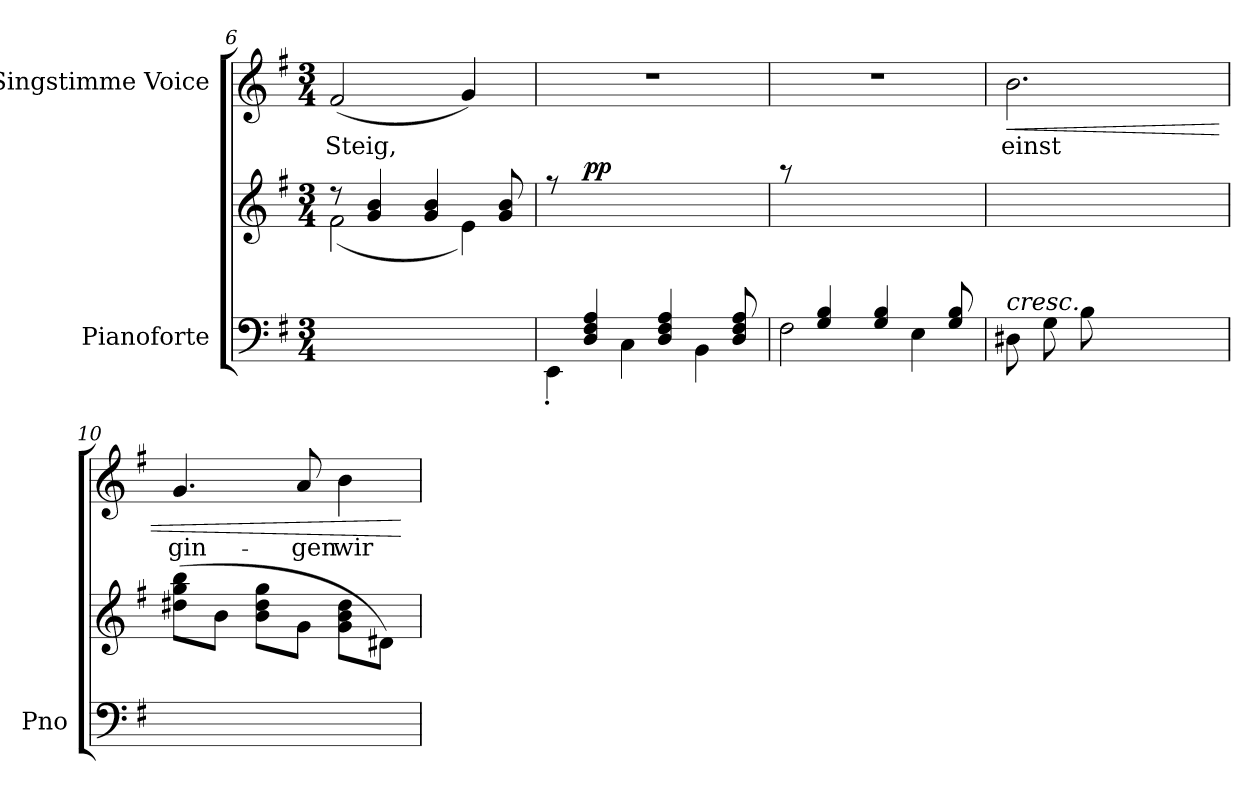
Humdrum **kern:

**kern	**kern	**dynam	**kern	**text	**dynam
*part2	*part2	*part2	*part1	*part1	*part1
*staff3	*staff2	*staff2/3	*staff1	*staff1	*staff1
*I"Pianoforte	*	*	*I"Singstimme Voice	*	*
*I'Pno	*	*	*	*	*
*clefF4	*clefG2	*	*clefG2	*	*
*k[f#]	*k[f#]	*	*k[f#]	*	*
*M3/4	*M3/4	*	*M3/4	*	*
=6	=6	=6	=6	=6	=6
*	*^	*	*	*	*
!	!	!	!	!	!LO:LY:b	!
2.ryy	8rdd	(<2f#\	.	(<2f#/	Steig,	.
.	4g/ 4b/	.	.	.	.	.
.	4g/ 4b/	.	.	.	.	.
.	.	4e\)	.	4g/)	.	.
.	8g/ 8b/	.	.	.	.	.
*	*v	*v	*	*	*	*
=7	=7	=7	=7	=7	=7
*^	*	*	*	*	*
8ryy	4EE'\	8rff	.	2.r	.	.
!	!	!	!LO:DY:a	!	!	!
4D/ 4F#/ 4A/	.	2ryy	pp	.	.	.
.	4C\	.	.	.	.	.
4D/ 4F#/ 4A/	.	.	.	.	.	.
.	4BB\	.	.	.	.	.
8D/ 8F#/ 8A/	.	8ryy	.	.	.	.
=8	=8	=8	=8	=8	=8	=8
8ryy	2F#\	8raa	.	2.r	.	.
4G/ 4B/	.	2ryy	.	.	.	.
4G/ 4B/	.	.	.	.	.	.
.	4E\	.	.	.	.	.
8G/ 8B/	.	8ryy	.	.	.	.
*v	*v	*	*	*	*	*
=9	=9	=9	=9	=9	=9
*	*^	*	*	*	*
!LO:TX:a:i:t=cresc.	!	!	!	!	!	!
!	!	!	!	!	!LO:LY:b	!LO:HP:b
(>8D#X\L	2.ryy	4.ryy	.	2.b\	einst	<
8G\	.	.	.	.	.	.
8B\	.	.	.	.	.	.
4.ryy	.	8d#X\	.	.	.	.
.	.	8g\	.	.	.	.
.	.	8b\J)	.	.	.	.
!!LO:LB:g=z
=10	=10	=10	=10	=10	=10	=10
!	!	!	!	!	!LO:LY:b	!
*	*v	*v	*	*	*	*
2.ryy	(>8dd#X\ 8gg\ 8bb\L	.	4.g/	gin-	.
.	8b\J	.	.	.	.
.	8b\ 8dd#\ 8gg\L	.	.	.	.
!	!	!	!	!LO:LY:b	!
.	8g\J	.	8a/	-gen	.
!	!	!	!	!LO:LY:b	!
.	8g\ 8b\ 8dd#\L	.	4b\	wir	.
.	8d#X\J)	.	.	.	.
.	.	.	.	.	[
=	=	=	=	=	=
*-	*-	*-	*-	*-	*-
